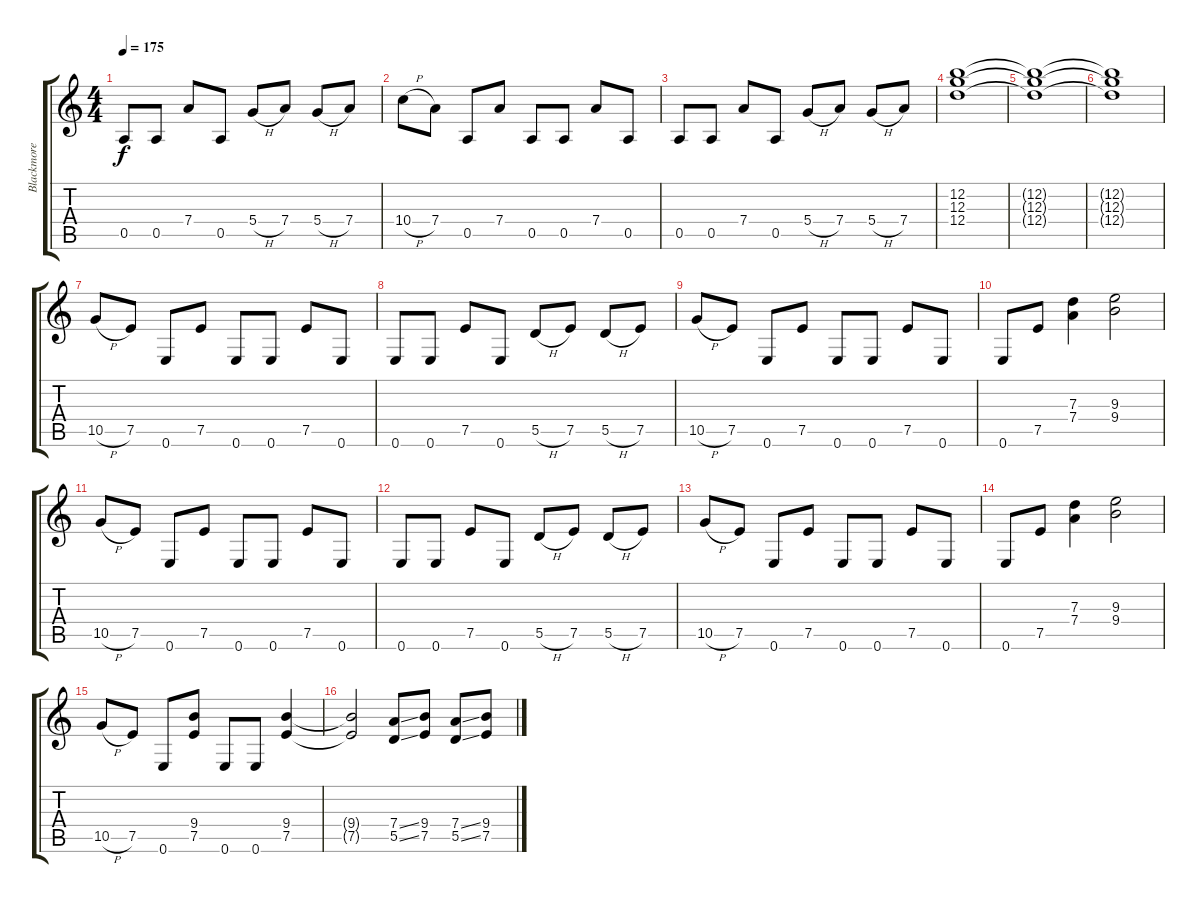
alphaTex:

\track ("Blackmore" "Blackmore") {instrument distortionguitar}
\staff {score tabs}
\tuning (E4 B3 G3 D3 A2 E2) {hide}
\ts (4 4)
\tempo 175
\clef g2
\ks c
0.5.8{dy f} 0.5.8 7.4.8 0.5.8 5.4{h}.8 7.4.8 5.4{h}.8 7.4.8 |
10.4{h}.8 7.4.8 0.5.8 7.4.8 0.5.8 0.5.8 7.4.8 0.5.8 |
0.5.8 0.5.8 7.4.8 0.5.8 5.4{h}.8 7.4.8 5.4{h}.8 7.4.8 |
(12.2 12.3 12.4).1 |
(12.2{t} 12.3{t} 12.4{t}).1 |
(12.2{t} 12.3{t} 12.4{t}).1 |
10.5{h}.8 7.5.8 0.6.8 7.5.8 0.6.8 0.6.8 7.5.8 0.6.8 |
0.6.8 0.6.8 7.5.8 0.6.8 5.5{h}.8 7.5.8 5.5{h}.8 7.5.8 |
10.5{h}.8 7.5.8 0.6.8 7.5.8 0.6.8 0.6.8 7.5.8 0.6.8 |
0.6.8 7.5.8 (7.3 7.4).4 (9.3 9.4).2 |
10.5{h}.8 7.5.8 0.6.8 7.5.8 0.6.8 0.6.8 7.5.8 0.6.8 |
0.6.8 0.6.8 7.5.8 0.6.8 5.5{h}.8 7.5.8 5.5{h}.8 7.5.8 |
10.5{h}.8 7.5.8 0.6.8 7.5.8 0.6.8 0.6.8 7.5.8 0.6.8 |
0.6.8 7.5.8 (7.3 7.4).4 (9.3 9.4).2 |
10.5{h}.8 7.5.8 0.6.8 (9.4 7.5).8 0.6.8 0.6.8 (9.4 7.5).4 |
(9.4{t} 7.5{t}).2 (7.4{ss} 5.5{ss}).8 (9.4 7.5).8 (7.4{ss} 5.5{ss}).8 (9.4 7.5).8
